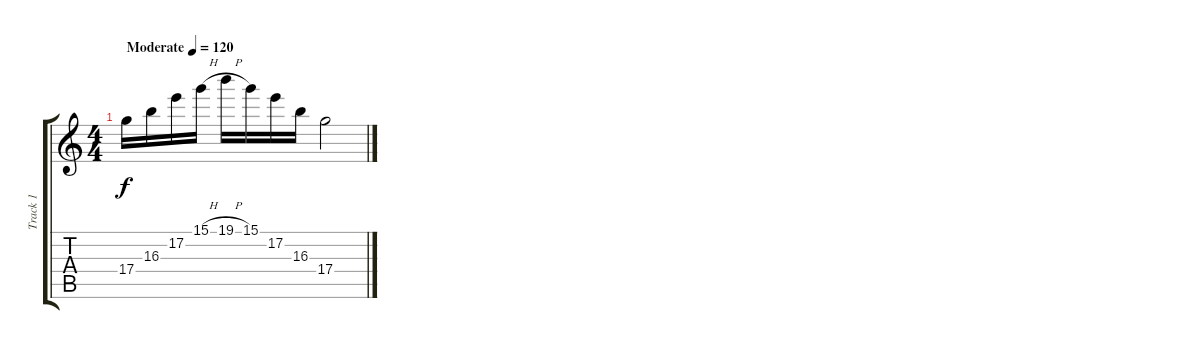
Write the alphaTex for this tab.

\track ("Track 1" "Track 1") {instrument acousticguitarsteel}
\staff {score tabs}
\tuning (E4 B3 G3 D3 A2 E2) {hide}
\ts (4 4)
\tempo (120 "Moderate")
\clef g2
\ks c
17.4.16{dy f instrument acousticguitarsteel} 16.3.16 17.2.16 15.1{h}.16 19.1{h}.16 15.1.16 17.2.16 16.3.16 17.4.2
